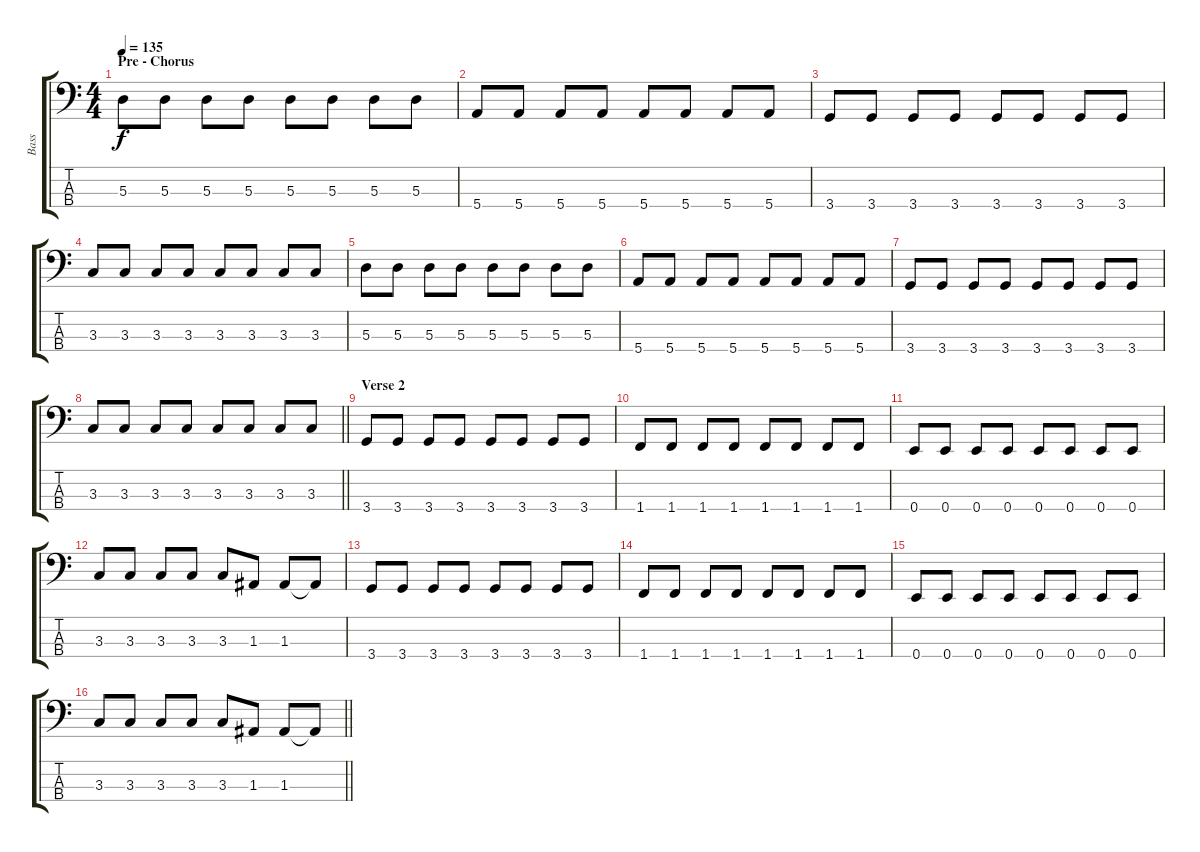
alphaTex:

\track ("Bass" "Bass") {instrument electricbassfinger}
\staff {score tabs}
\tuning (G2 D2 A1 E1) {hide}
\ts (4 4)
\section ("" "Pre - Chorus")
\tempo 135
\clef f4
\ks c
5.3.8{dy f} 5.3.8 5.3.8 5.3.8 5.3.8 5.3.8 5.3.8 5.3.8 |
5.4.8 5.4.8 5.4.8 5.4.8 5.4.8 5.4.8 5.4.8 5.4.8 |
3.4.8 3.4.8 3.4.8 3.4.8 3.4.8 3.4.8 3.4.8 3.4.8 |
3.3.8 3.3.8 3.3.8 3.3.8 3.3.8 3.3.8 3.3.8 3.3.8 |
5.3.8 5.3.8 5.3.8 5.3.8 5.3.8 5.3.8 5.3.8 5.3.8 |
5.4.8 5.4.8 5.4.8 5.4.8 5.4.8 5.4.8 5.4.8 5.4.8 |
3.4.8 3.4.8 3.4.8 3.4.8 3.4.8 3.4.8 3.4.8 3.4.8 |
\barLineRight lightlight
3.3.8 3.3.8 3.3.8 3.3.8 3.3.8 3.3.8 3.3.8 3.3.8 |
\section ("" "Verse 2")
3.4.8 3.4.8 3.4.8 3.4.8 3.4.8 3.4.8 3.4.8 3.4.8 |
1.4.8 1.4.8 1.4.8 1.4.8 1.4.8 1.4.8 1.4.8 1.4.8 |
0.4.8 0.4.8 0.4.8 0.4.8 0.4.8 0.4.8 0.4.8 0.4.8 |
3.3.8 3.3.8 3.3.8 3.3.8 3.3.8 1.3.8 1.3.8 1.3{t}.8 |
3.4.8 3.4.8 3.4.8 3.4.8 3.4.8 3.4.8 3.4.8 3.4.8 |
1.4.8 1.4.8 1.4.8 1.4.8 1.4.8 1.4.8 1.4.8 1.4.8 |
0.4.8 0.4.8 0.4.8 0.4.8 0.4.8 0.4.8 0.4.8 0.4.8 |
\barLineRight lightlight
3.3.8 3.3.8 3.3.8 3.3.8 3.3.8 1.3.8 1.3.8 1.3{t}.8
